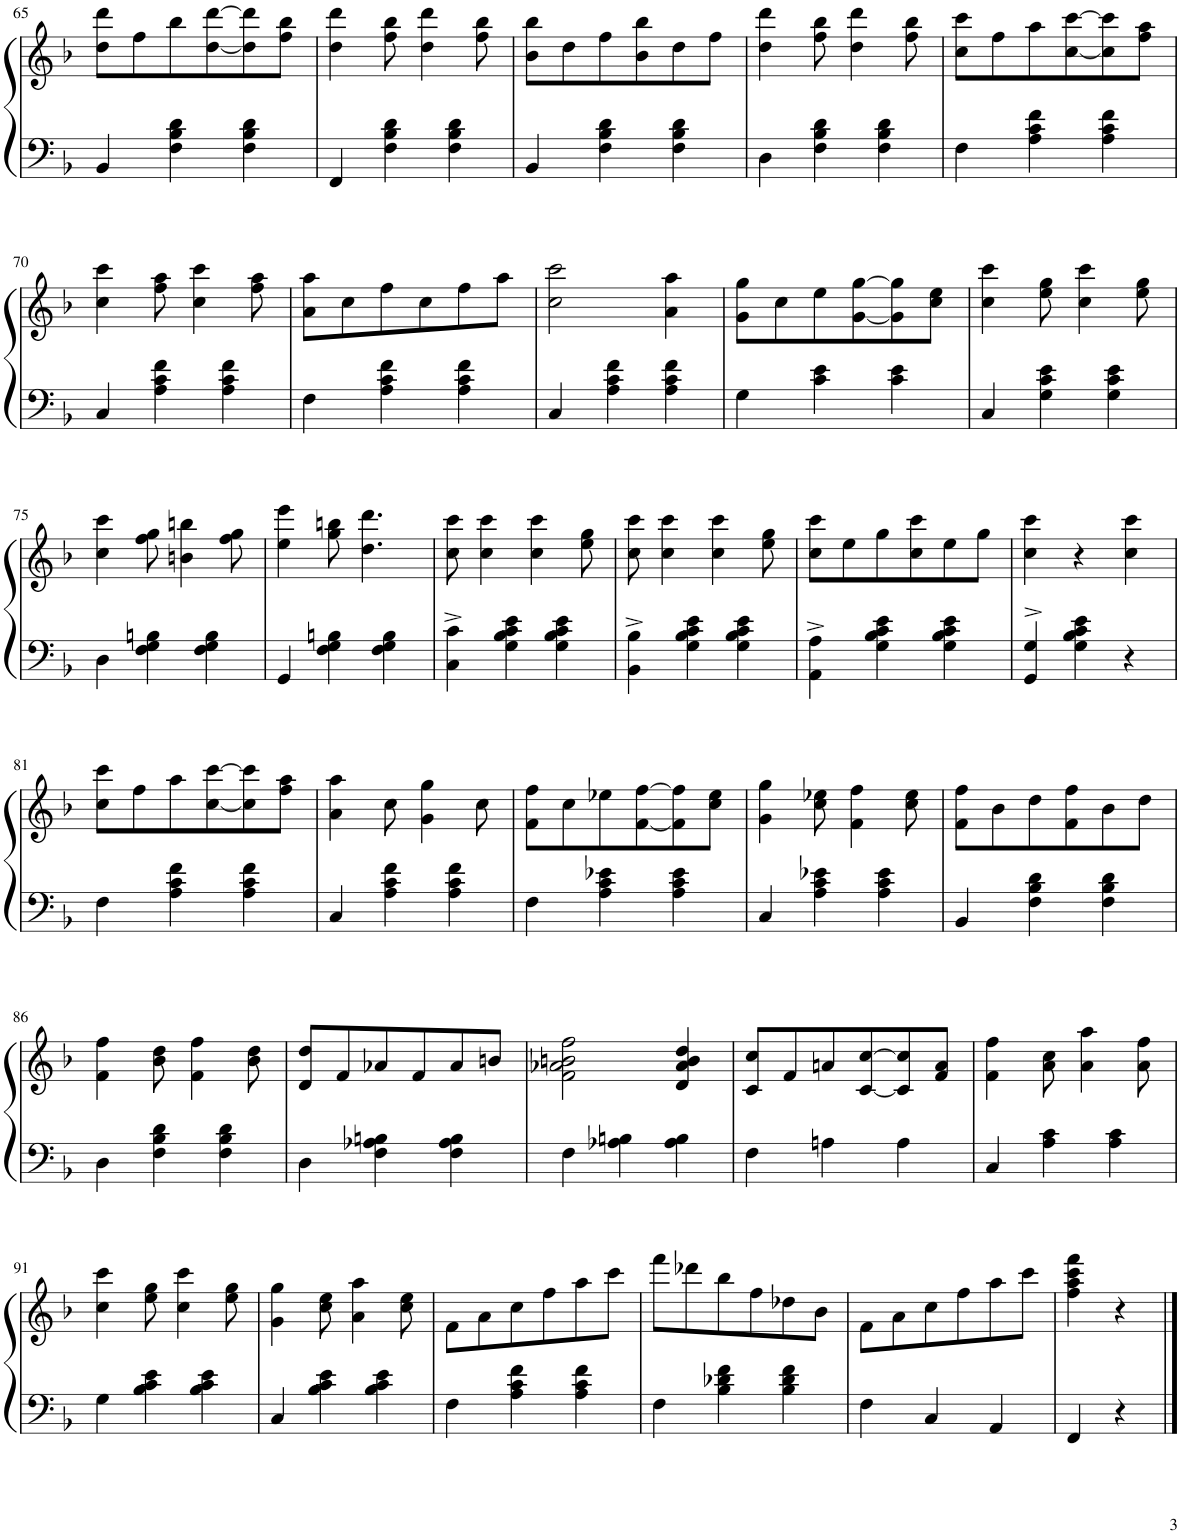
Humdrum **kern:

**kern	**kern
*part1	*part1
*staff2	*staff1
*I"Piano	*
*I'Pno.	*
!!LO:PB:g=z
*clefF4	*clefG2
*k[b-]	*k[b-]
*M3/4	*M3/4
=65	=65
4BB-/	8dd\ 8ddd\L
.	8ff\
4F\ 4B-\ 4d\	8bb-\
.	[8dd\ [8ddd\
4F\ 4B-\ 4d\	8dd\] 8ddd\]
.	8ff\ 8bb-\J
=66	=66
4FF/	4dd\ 4ddd\
4F\ 4B-\ 4d\	8ff\ 8bb-\
.	4dd\ 4ddd\
4F\ 4B-\ 4d\	.
.	8ff\ 8bb-\
=67	=67
4BB-/	8b-\ 8bb-\L
.	8dd\
4F\ 4B-\ 4d\	8ff\
.	8b-\ 8bb-\
4F\ 4B-\ 4d\	8dd\
.	8ff\J
=68	=68
4D\	4dd\ 4ddd\
4F\ 4B-\ 4d\	8ff\ 8bb-\
.	4dd\ 4ddd\
4F\ 4B-\ 4d\	.
.	8ff\ 8bb-\
=69	=69
4F\	8cc\ 8ccc\L
.	8ff\
4A\ 4c\ 4f\	8aa\
.	[8cc\ [8ccc\
4A\ 4c\ 4f\	8cc\] 8ccc\]
.	8ff\ 8aa\J
!!LO:LB:g=z
=70	=70
4C/	4cc\ 4ccc\
4A\ 4c\ 4f\	8ff\ 8aa\
.	4cc\ 4ccc\
4A\ 4c\ 4f\	.
.	8ff\ 8aa\
=71	=71
4F\	8a\ 8aa\L
.	8cc\
4A\ 4c\ 4f\	8ff\
.	8cc\
4A\ 4c\ 4f\	8ff\
.	8aa\J
=72	=72
4C/	2cc\ 2ccc\
4A\ 4c\ 4f\	.
4A\ 4c\ 4f\	4a\ 4aa\
=73	=73
4G\	8g\ 8gg\L
.	8cc\
4c\ 4e\	8ee\
.	[8g\ [8gg\
4c\ 4e\	8g\] 8gg\]
.	8cc\ 8ee\J
=74	=74
4C/	4cc\ 4ccc\
4G\ 4c\ 4e\	8ee\ 8gg\
.	4cc\ 4ccc\
4G\ 4c\ 4e\	.
.	8ee\ 8gg\
!!LO:LB:g=z
=75	=75
4D\	4cc\ 4ccc\
4F\ 4G\ 4Bn\	8ff\ 8gg\
.	4bn\ 4bbn\
4F\ 4G\ 4B\	.
.	8ff\ 8gg\
=76	=76
4GG/	4ee\ 4eee\
4F\ 4G\ 4Bn\	8gg\ 8bbn\
.	4.dd\ 4.ddd\
4F\ 4G\ 4B\	.
=77	=77
4C\^ 4c\^	8cc\ 8ccc\
.	4cc\ 4ccc\
4G\ 4B-\ 4c\ 4e\	.
.	4cc\ 4ccc\
4G\ 4B-\ 4c\ 4e\	.
.	8ee\ 8gg\
=78	=78
4BB-\^ 4B-\^	8cc\ 8ccc\
.	4cc\ 4ccc\
4G\ 4B-\ 4c\ 4e\	.
.	4cc\ 4ccc\
4G\ 4B-\ 4c\ 4e\	.
.	8ee\ 8gg\
=79	=79
4AA\^ 4A\^	8cc\ 8ccc\L
.	8ee\
4G\ 4B-\ 4c\ 4e\	8gg\
.	8cc\ 8ccc\
4G\ 4B-\ 4c\ 4e\	8ee\
.	8gg\J
=80	=80
4GG/^> 4G/^>	4cc\ 4ccc\
4G\ 4B-\ 4c\ 4e\	4r
4r	4cc\ 4ccc\
!!LO:LB:g=z
=81	=81
4F\	8cc\ 8ccc\L
.	8ff\
4A\ 4c\ 4f\	8aa\
.	[8cc\ [8ccc\
4A\ 4c\ 4f\	8cc\] 8ccc\]
.	8ff\ 8aa\J
=82	=82
4C/	4a\ 4aa\
4A\ 4c\ 4f\	8cc\
.	4g\ 4gg\
4A\ 4c\ 4f\	.
.	8cc\
=83	=83
4F\	8f\ 8ff\L
.	8cc\
4A\ 4c\ 4e-X\	8ee-X\
.	[8f\ [8ff\
4A\ 4c\ 4e-\	8f\] 8ff\]
.	8cc\ 8ee-\J
=84	=84
4C/	4g\ 4gg\
4A\ 4c\ 4e-X\	8cc\ 8ee-X\
.	4f\ 4ff\
4A\ 4c\ 4e-\	.
.	8cc\ 8ee-\
=85	=85
4BB-/	8f\ 8ff\L
.	8b-\
4F\ 4B-\ 4d\	8dd\
.	8f\ 8ff\
4F\ 4B-\ 4d\	8b-\
.	8dd\J
!!LO:LB:g=z
=86	=86
4D\	4f\ 4ff\
4F\ 4B-\ 4d\	8b-\ 8dd\
.	4f\ 4ff\
4F\ 4B-\ 4d\	.
.	8b-\ 8dd\
=87	=87
4D\	8d/ 8dd/L
.	8f/
4F\ 4A-X\ 4Bn\	8a-X/
.	8f/
4F\ 4A-\ 4B\	8a-/
.	8bn/J
=88	=88
4F\	2f\ 2a-X\ 2bn\ 2ff\
4A-X\ 4Bn\	.
4A-\ 4B\	4d/ 4a-/ 4b/ 4dd/
=89	=89
4F\	8c/ 8cc/L
.	8f/
4An\	8an/
.	[8c/ [8cc/
4A\	8c/] 8cc/]
.	8f/ 8a/J
=90	=90
4C/	4f\ 4ff\
4A\ 4c\	8a\ 8cc\
.	4a\ 4aa\
4A\ 4c\	.
.	8a\ 8ff\
!!LO:LB:g=z
=91	=91
4G\	4cc\ 4ccc\
4B-\ 4c\ 4e\	8ee\ 8gg\
.	4cc\ 4ccc\
4B-\ 4c\ 4e\	.
.	8ee\ 8gg\
=92	=92
4C/	4g\ 4gg\
4B-\ 4c\ 4e\	8cc\ 8ee\
.	4a\ 4aa\
4B-\ 4c\ 4e\	.
.	8cc\ 8ee\
=93	=93
4F\	8f\L
.	8a\
4A\ 4c\ 4f\	8cc\
.	8ff\
4A\ 4c\ 4f\	8aa\
.	8ccc\J
=94	=94
4F\	8fff\L
.	8ddd-X\
4B-\ 4d-X\ 4f\	8bb-\
.	8ff\
4B-\ 4d-\ 4f\	8dd-X\
.	8b-\J
=95	=95
4F\	8f\L
.	8a\
4C/	8cc\
.	8ff\
4AA/	8aa\
.	8ccc\J
=96	=96
4FF/	4ff\ 4aa\ 4ccc\ 4fff\
4r	4r
==	==
*-	*-
